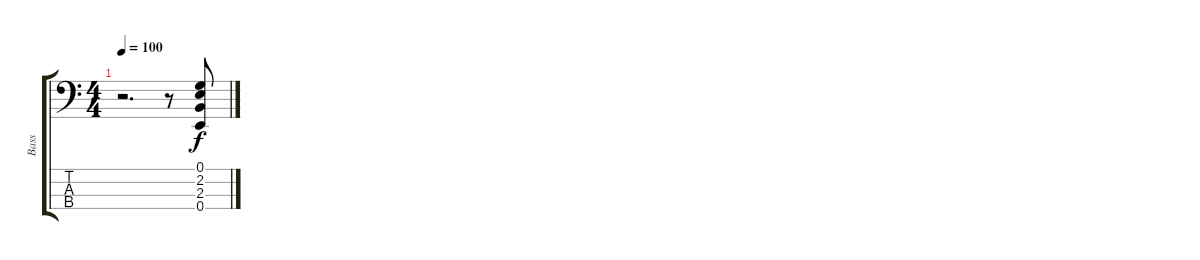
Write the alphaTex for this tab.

\track ("Bass" "Bass") {instrument electricbassfinger}
\staff {score tabs}
\tuning (G2 D2 A1 E1) {hide}
\ts (4 4)
\tempo 100
\clef f4
\ks c
r.2{d dy f} r.8 (0.1 2.2 2.3 0.4).8
